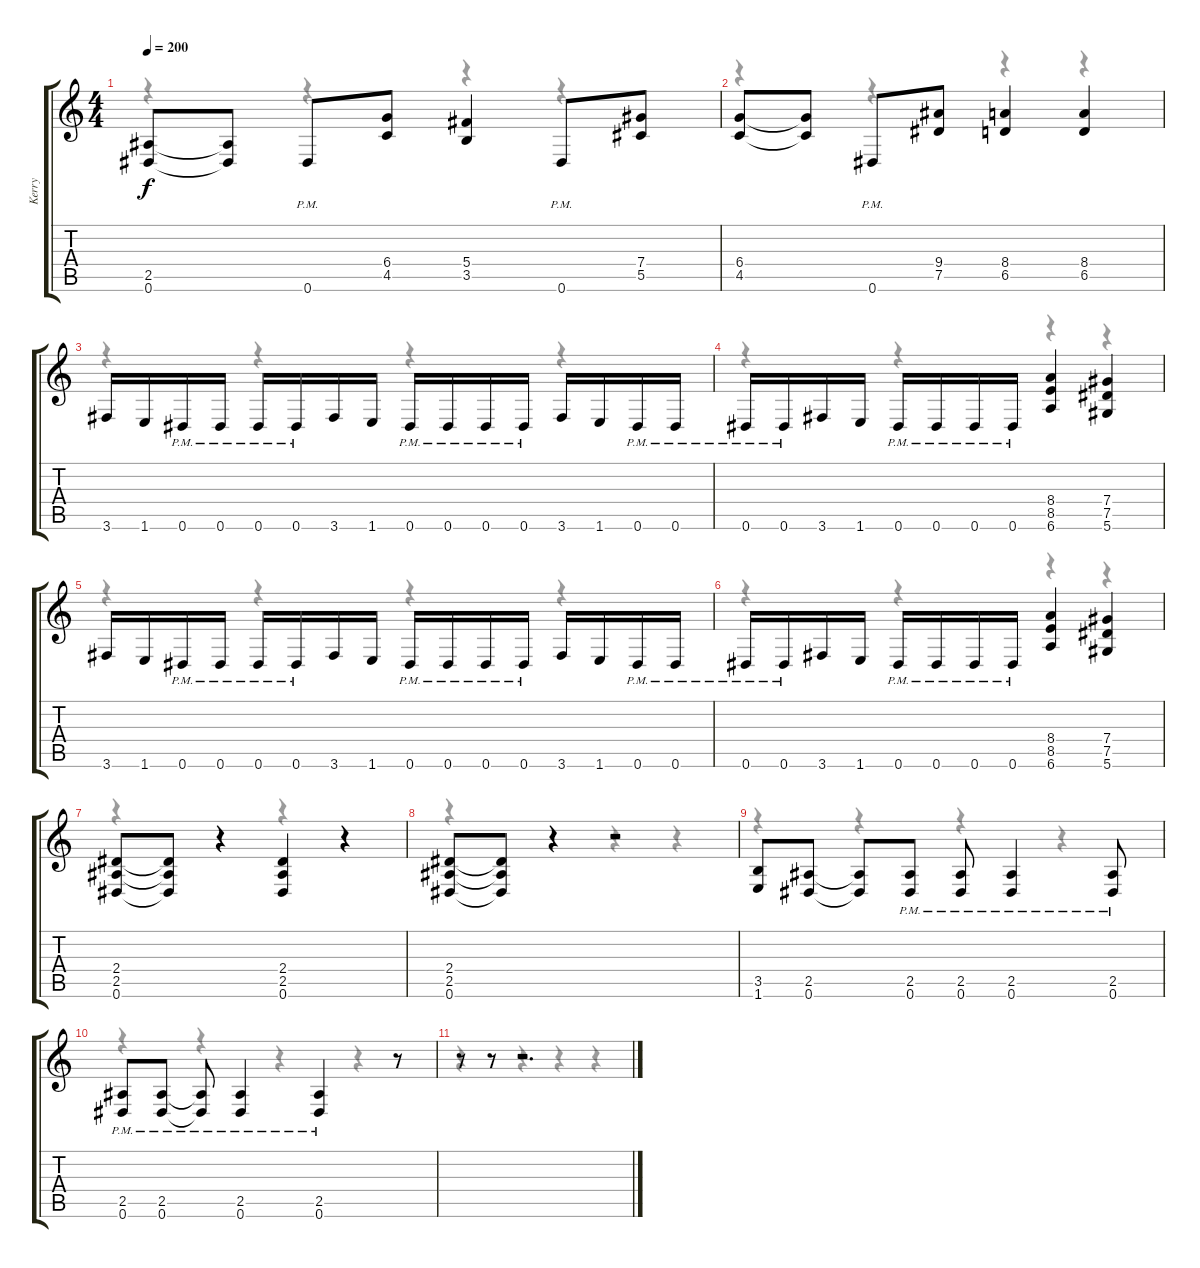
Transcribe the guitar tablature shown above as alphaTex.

\track ("Kerry" "Kerry") {instrument distortionguitar}
\staff {score tabs}
\tuning (Eb4 Bb3 Gb3 Db3 Ab2 Eb2) {hide}
\voice
\ts (4 4)
\tempo 200
\clef g2
\ks c
(2.5 0.6).8{dy f} (2.5{t} 0.6{t}).8 0.6{pm}.8 (6.4 4.5).8 (5.4 3.5).4 0.6{pm}.8 (7.4 5.5).8 |
(6.4 4.5).8 (6.4{t} 4.5{t}).8 0.6{pm}.8 (9.4 7.5).8 (8.4 6.5).4 (8.4 6.5).4 |
3.6.16 1.6.16 0.6{pm}.16 0.6{pm}.16 0.6{pm}.16 0.6{pm}.16 3.6.16 1.6.16 0.6{pm}.16 0.6{pm}.16 0.6{pm}.16 0.6{pm}.16 3.6.16 1.6.16 0.6{pm}.16 0.6{pm}.16 |
0.6{pm}.16 0.6{pm}.16 3.6.16 1.6.16 0.6{pm}.16 0.6{pm}.16 0.6{pm}.16 0.6{pm}.16 (8.4 8.5 6.6).4 (7.4 7.5 5.6).4 |
3.6.16 1.6.16 0.6{pm}.16 0.6{pm}.16 0.6{pm}.16 0.6{pm}.16 3.6.16 1.6.16 0.6{pm}.16 0.6{pm}.16 0.6{pm}.16 0.6{pm}.16 3.6.16 1.6.16 0.6{pm}.16 0.6{pm}.16 |
0.6{pm}.16 0.6{pm}.16 3.6.16 1.6.16 0.6{pm}.16 0.6{pm}.16 0.6{pm}.16 0.6{pm}.16 (8.4 8.5 6.6).4 (7.4 7.5 5.6).4 |
(2.4 2.5 0.6).8 (2.4{t} 2.5{t} 0.6{t}).8 r.4 (2.4 2.5 0.6).4 r.4 |
(2.4 2.5 0.6).8 (2.4{t} 2.5{t} 0.6{t}).8 r.4 r.2 |
(3.5 1.6).8 (2.5 0.6).8 (2.5{t} 0.6{t}).8 (2.5{pm} 0.6{pm}).8 (2.5{pm} 0.6{pm}).8 (2.5{pm} 0.6{pm}).4 (2.5{pm} 0.6{pm}).8 |
(2.5{pm} 0.6{pm}).8 (2.5{pm} 0.6{pm}).8 (2.5{pm t} 0.6{pm t}).8 (2.5{pm} 0.6{pm}).4 (2.5{pm} 0.6{pm}).4 r.8 |
r.8 r.8 r.2{d}
\voice
\clef g2
\ottava regular
\simile none
\ks c
r.4{dy f} r.4 r.4 r.4 |
r.4 r.4 r.4 r.4 |
r.4 r.4 r.4 r.4 |
r.4 r.4 r.4 r.4 |
r.4 r.4 r.4 r.4 |
r.4 r.4 r.4 r.4 |
r.4 r.4 r.4 r.4 |
r.4 r.4 r.4 r.4 |
r.4 r.4 r.4 r.4 |
r.4 r.4 r.4 r.4 |
r.4 r.4 r.4 r.4
